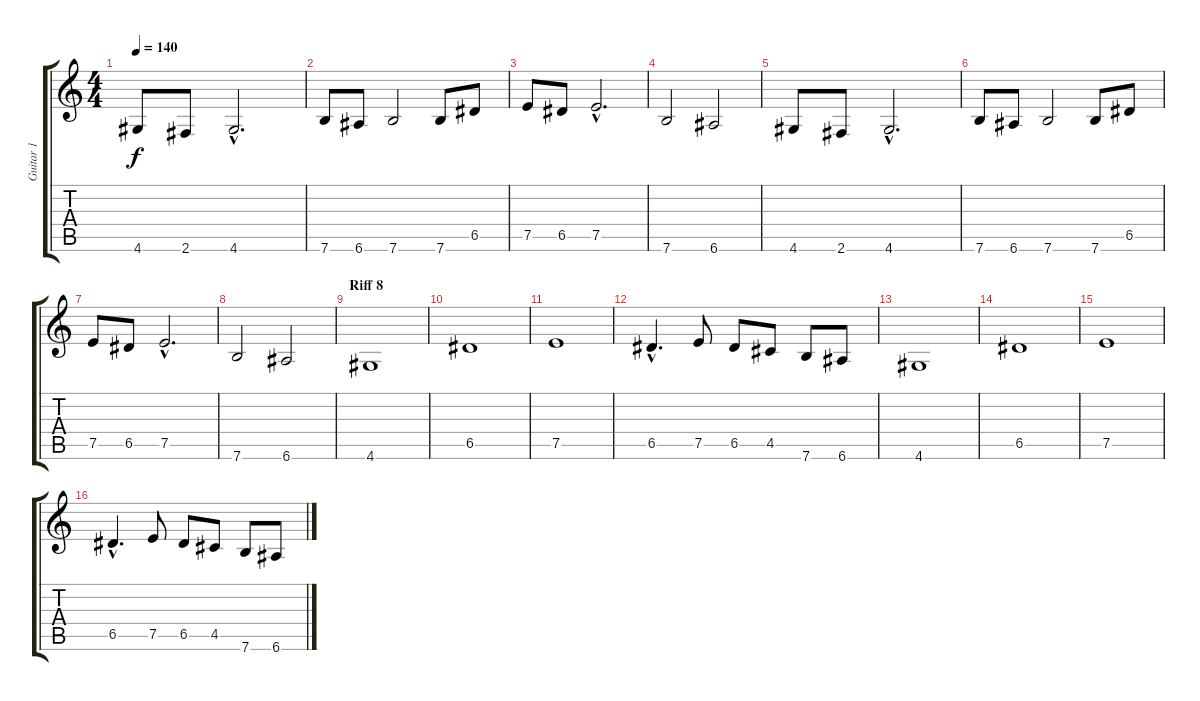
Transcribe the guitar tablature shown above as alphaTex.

\track ("Guitar 1" "Guitar 1") {instrument distortionguitar}
\staff {score tabs}
\tuning (E4 B3 G3 D3 A2 E2) {hide}
\ts (4 4)
\tempo 140
\clef g2
\ks c
4.6.8{dy f} 2.6.8 4.6{hac}.2{d} |
7.6.8 6.6.8 7.6.2 7.6.8 6.5.8 |
7.5.8 6.5.8 7.5{hac}.2{d} |
7.6.2 6.6.2 |
4.6.8 2.6.8 4.6{hac}.2{d} |
7.6.8 6.6.8 7.6.2 7.6.8 6.5.8 |
7.5.8 6.5.8 7.5{hac}.2{d} |
7.6.2 6.6.2 |
\section ("" "Riff 8")
4.6.1 |
6.5.1 |
7.5.1 |
6.5{hac}.4{d} 7.5.8 6.5.8 4.5.8 7.6.8 6.6.8 |
4.6.1 |
6.5.1 |
7.5.1 |
6.5{hac}.4{d} 7.5.8 6.5.8 4.5.8 7.6.8 6.6.8
